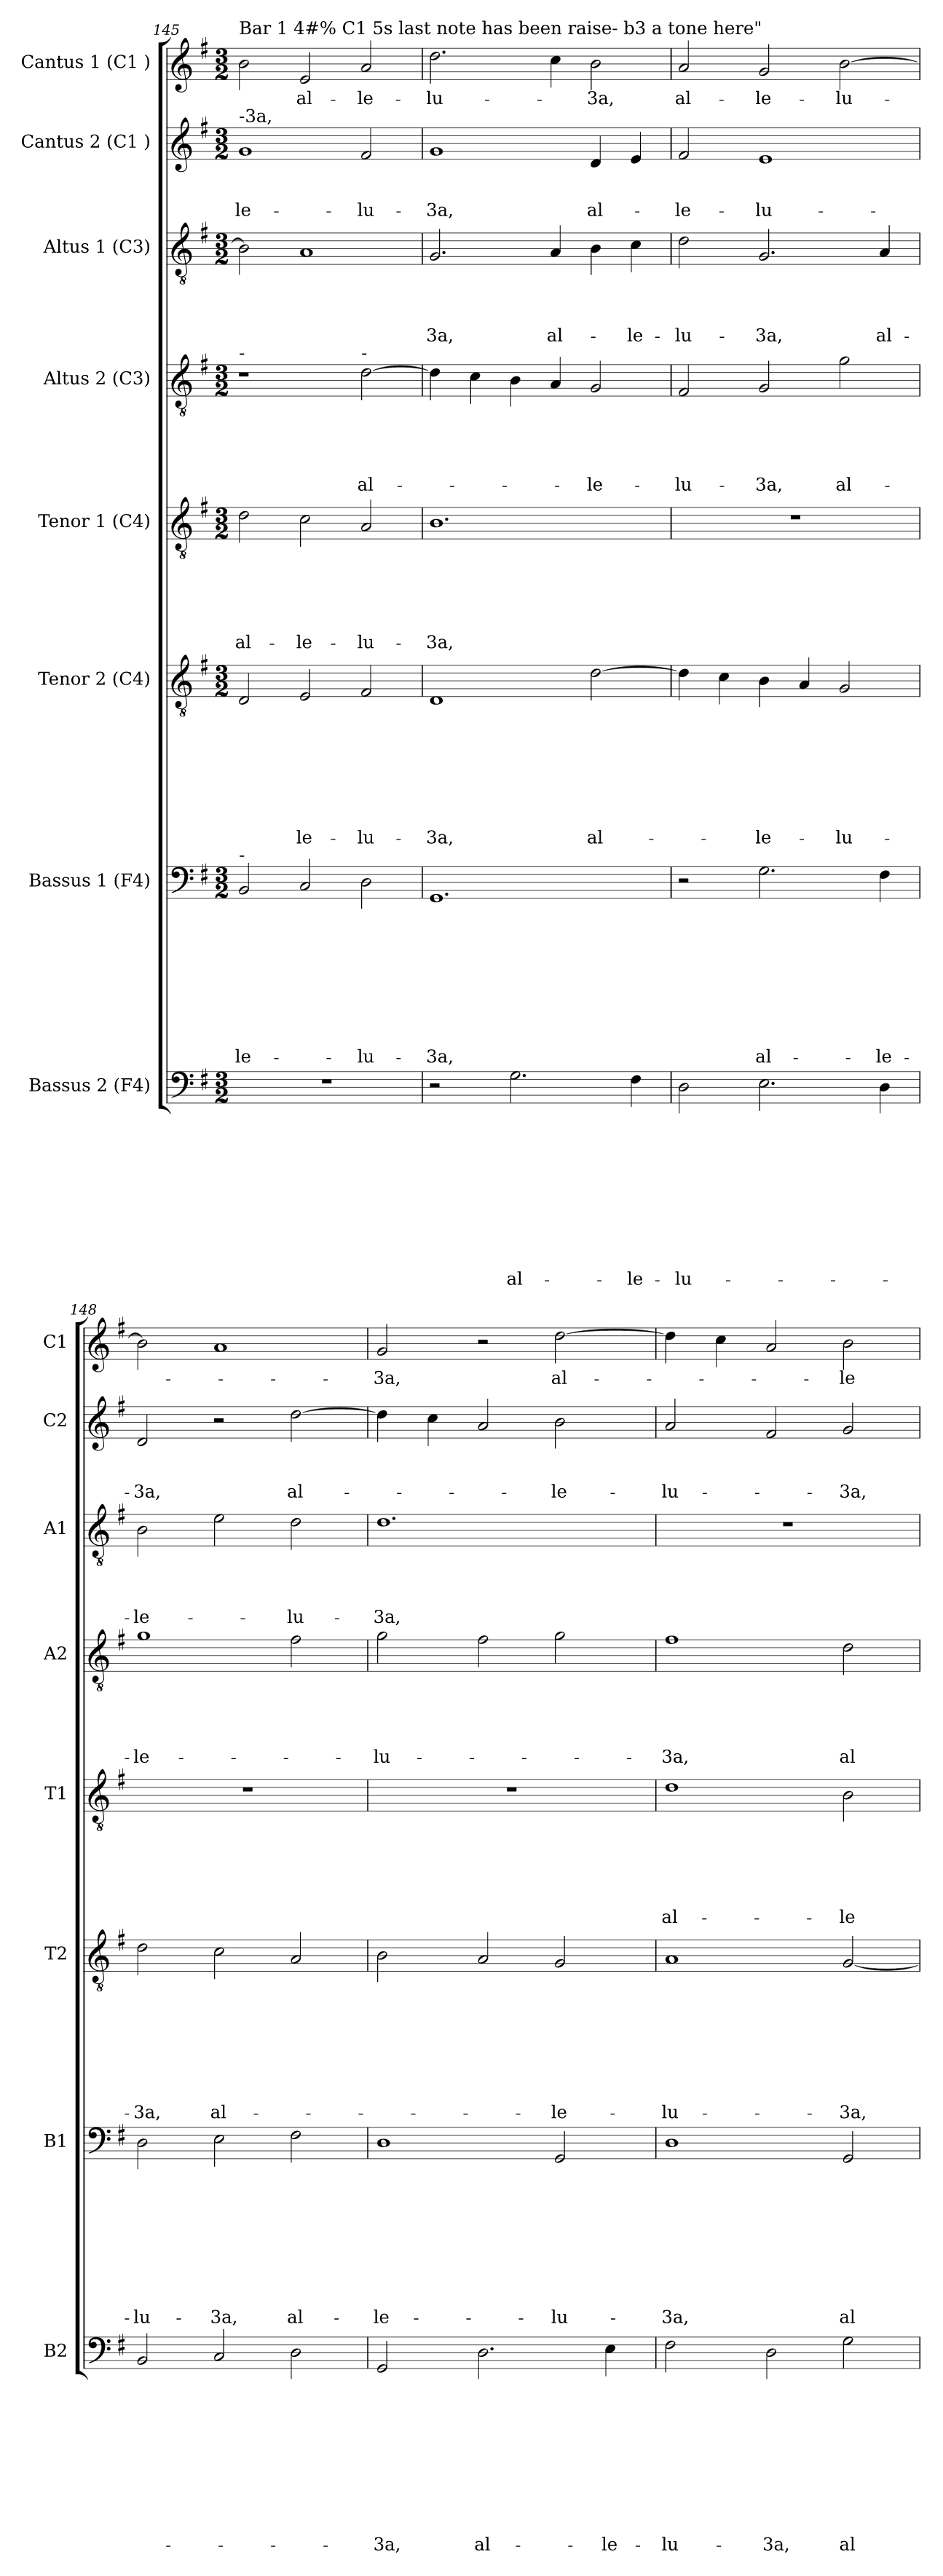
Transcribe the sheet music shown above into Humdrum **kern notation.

**kern	**text	**text	**text	**text	**text	**text	**text	**text	**text	**text	**kern	**text	**text	**text	**text	**text	**text	**text	**text	**text	**kern	**text	**text	**text	**text	**text	**text	**text	**text	**kern	**text	**text	**text	**text	**text	**text	**kern	**text	**text	**text	**text	**text	**kern	**text	**text	**text	**text	**kern	**text	**text	**text	**kern	**text
*part8	*part8	*part8	*part8	*part8	*part8	*part8	*part8	*part8	*part8	*part8	*part7	*part7	*part7	*part7	*part7	*part7	*part7	*part7	*part7	*part7	*part6	*part6	*part6	*part6	*part6	*part6	*part6	*part6	*part6	*part5	*part5	*part5	*part5	*part5	*part5	*part5	*part4	*part4	*part4	*part4	*part4	*part4	*part3	*part3	*part3	*part3	*part3	*part2	*part2	*part2	*part2	*part1	*part1
*staff8	*staff8	*staff8	*staff8	*staff8	*staff8	*staff8	*staff8	*staff8	*staff8	*staff8	*staff7	*staff7	*staff7	*staff7	*staff7	*staff7	*staff7	*staff7	*staff7	*staff7	*staff6	*staff6	*staff6	*staff6	*staff6	*staff6	*staff6	*staff6	*staff6	*staff5	*staff5	*staff5	*staff5	*staff5	*staff5	*staff5	*staff4	*staff4	*staff4	*staff4	*staff4	*staff4	*staff3	*staff3	*staff3	*staff3	*staff3	*staff2	*staff2	*staff2	*staff2	*staff1	*staff1
*I"Bassus 2 (F4)	*	*	*	*	*	*	*	*	*	*	*I"Bassus 1 (F4)	*	*	*	*	*	*	*	*	*	*I"Tenor 2 (C4)	*	*	*	*	*	*	*	*	*I"Tenor 1 (C4)	*	*	*	*	*	*	*I"Altus 2 (C3)	*	*	*	*	*	*I"Altus 1 (C3)	*	*	*	*	*I"Cantus 2 (C1 )	*	*	*	*I"Cantus 1 (C1 )	*
*I'B2	*	*	*	*	*	*	*	*	*	*	*I'B1	*	*	*	*	*	*	*	*	*	*I'T2	*	*	*	*	*	*	*	*	*I'T1	*	*	*	*	*	*	*I'A2	*	*	*	*	*	*I'A1	*	*	*	*	*I'C2	*	*	*	*I'C1	*
!!LO:LB:g=z
*clefF4	*	*	*	*	*	*	*	*	*	*	*clefF4	*	*	*	*	*	*	*	*	*	*clefGv2	*	*	*	*	*	*	*	*	*clefGv2	*	*	*	*	*	*	*clefGv2	*	*	*	*	*	*clefGv2	*	*	*	*	*clefG2	*	*	*	*clefG2	*
*k[f#]	*	*	*	*	*	*	*	*	*	*	*k[f#]	*	*	*	*	*	*	*	*	*	*k[f#]	*	*	*	*	*	*	*	*	*k[f#]	*	*	*	*	*	*	*k[f#]	*	*	*	*	*	*k[f#]	*	*	*	*	*k[f#]	*	*	*	*k[f#]	*
*G:	*	*	*	*	*	*	*	*	*	*	*G:	*	*	*	*	*	*	*	*	*	*G:	*	*	*	*	*	*	*	*	*G:	*	*	*	*	*	*	*G:	*	*	*	*	*	*G:	*	*	*	*	*G:	*	*	*	*G:	*
*M3/2	*	*	*	*	*	*	*	*	*	*	*M3/2	*	*	*	*	*	*	*	*	*	*M3/2	*	*	*	*	*	*	*	*	*M3/2	*	*	*	*	*	*	*M3/2	*	*	*	*	*	*M3/2	*	*	*	*	*M3/2	*	*	*	*M3/2	*
=145	=145	=145	=145	=145	=145	=145	=145	=145	=145	=145	=145	=145	=145	=145	=145	=145	=145	=145	=145	=145	=145	=145	=145	=145	=145	=145	=145	=145	=145	=145	=145	=145	=145	=145	=145	=145	=145	=145	=145	=145	=145	=145	=145	=145	=145	=145	=145	=145	=145	=145	=145	=145	=145
!	!	!	!	!	!	!	!	!	!	!	!	!	!	!	!	!	!	!	!	!	!	!	!	!	!	!	!	!	!	!	!	!	!	!	!	!	!	!	!	!	!	!	!	!	!	!	!	!	!	!	!	!LO:TX:a:t=Bar 1 4#% C1 5s last note has been raise- b3 a tone here"	!
!	!	!	!	!	!	!	!	!	!	!	!	!	!	!	!	!	!	!	!	!	!	!	!	!	!	!	!	!	!	!	!	!	!	!	!	!	!	!	!	!	!	!	!	!	!	!	!	!LO:TX:a:t=-3a,	!	!	!	!	!
!	!	!	!	!	!	!	!	!	!	!	!	!	!	!	!	!	!	!	!	!	!	!	!	!	!	!	!	!	!	!	!	!	!	!	!	!	!LO:TX:a:t=-	!	!	!	!	!	!	!	!	!	!	!	!	!	!	!	!
!	!	!	!	!	!	!	!	!	!	!	!LO:TX:a:t=-	!	!	!	!	!	!	!	!	!	!	!	!	!	!	!	!	!	!	!	!	!	!	!	!	!	!	!	!	!	!	!	!	!	!	!	!	!	!	!	!	!	!
!LO:N:vis=1	!	!	!	!	!	!	!	!	!	!	!	!	!	!	!	!	!	!	!	!LO:LY:b	!	!	!	!	!	!	!	!	!	!	!	!	!	!	!	!LO:LY:b	!	!	!	!	!	!	!	!	!	!	!	!	!	!	!LO:LY:b	!	!
1.r	.	.	.	.	.	.	.	.	.	.	2BB/	.	.	.	.	.	.	.	.	-le-	2D/	.	.	.	.	.	.	.	.	2d\	.	.	.	.	.	al-	1r	.	.	.	.	.	2B\]	.	.	.	.	1g	.	.	-le-	2b\	.
!	!	!	!	!	!	!	!	!	!	!	!	!	!	!	!	!	!	!	!	!	!	!	!	!	!	!	!	!	!LO:LY:b	!	!	!	!	!	!	!LO:LY:b	!	!	!	!	!	!	!	!	!	!	!	!	!	!	!	!	!LO:LY:b
.	.	.	.	.	.	.	.	.	.	.	2C/	.	.	.	.	.	.	.	.	.	2E/	.	.	.	.	.	.	.	-le-	2c\	.	.	.	.	.	-le-	.	.	.	.	.	.	1A	.	.	.	.	.	.	.	.	2e/	-al-
!	!	!	!	!	!	!	!	!	!	!	!	!	!	!	!	!	!	!	!	!	!	!	!	!	!	!	!	!	!	!	!	!	!	!	!	!	!LO:TX:a:t=-	!	!	!	!	!	!	!	!	!	!	!	!	!	!	!	!
!	!	!	!	!	!	!	!	!	!	!	!	!	!	!	!	!	!	!	!	!LO:LY:b	!	!	!	!	!	!	!	!	!LO:LY:b	!	!	!	!	!	!	!LO:LY:b	!	!	!	!	!	!LO:LY:b	!	!	!	!	!	!	!	!	!LO:LY:b	!	!LO:LY:b
.	.	.	.	.	.	.	.	.	.	.	2D\	.	.	.	.	.	.	.	.	-lu-	2F#/	.	.	.	.	.	.	.	-lu-	2A/	.	.	.	.	.	-lu-	[>2d\	.	.	.	.	al-	.	.	.	.	.	2f#/	.	.	-lu-	2a/	-le-
=146	=146	=146	=146	=146	=146	=146	=146	=146	=146	=146	=146	=146	=146	=146	=146	=146	=146	=146	=146	=146	=146	=146	=146	=146	=146	=146	=146	=146	=146	=146	=146	=146	=146	=146	=146	=146	=146	=146	=146	=146	=146	=146	=146	=146	=146	=146	=146	=146	=146	=146	=146	=146	=146
!	!	!	!	!	!	!	!	!	!	!	!	!	!	!	!	!	!	!	!	!LO:LY:b	!	!	!	!	!	!	!	!	!LO:LY:b	!	!	!	!	!	!	!LO:LY:b	!	!	!	!	!	!	!	!	!	!	!LO:LY:b	!	!	!	!LO:LY:b	!	!LO:LY:b
2r	.	.	.	.	.	.	.	.	.	.	1.GG	.	.	.	.	.	.	.	.	-3a,	1D	.	.	.	.	.	.	.	-3a,	1.B	.	.	.	.	.	-3a,	4d\]	.	.	.	.	.	2.G/	.	.	.	-3a,	1g	.	.	-3a,	2.dd\	-lu-
.	.	.	.	.	.	.	.	.	.	.	.	.	.	.	.	.	.	.	.	.	.	.	.	.	.	.	.	.	.	.	.	.	.	.	.	.	4c\	.	.	.	.	.	.	.	.	.	.	.	.	.	.	.	.
!	!	!	!	!	!	!	!	!	!	!LO:LY:b	!	!	!	!	!	!	!	!	!	!	!	!	!	!	!	!	!	!	!	!	!	!	!	!	!	!	!	!	!	!	!	!	!	!	!	!	!	!	!	!	!	!	!
2.G\	.	.	.	.	.	.	.	.	.	al-	.	.	.	.	.	.	.	.	.	.	.	.	.	.	.	.	.	.	.	.	.	.	.	.	.	.	4B\	.	.	.	.	.	.	.	.	.	.	.	.	.	.	.	.
!	!	!	!	!	!	!	!	!	!	!	!	!	!	!	!	!	!	!	!	!	!	!	!	!	!	!	!	!	!	!	!	!	!	!	!	!	!	!	!	!	!	!	!	!	!	!	!LO:LY:b	!	!	!	!	!	!
.	.	.	.	.	.	.	.	.	.	.	.	.	.	.	.	.	.	.	.	.	.	.	.	.	.	.	.	.	.	.	.	.	.	.	.	.	4A/	.	.	.	.	.	4A/	.	.	.	al-	.	.	.	.	4cc\	.
!	!	!	!	!	!	!	!	!	!	!	!	!	!	!	!	!	!	!	!	!	!	!	!	!	!	!	!	!	!LO:LY:b	!	!	!	!	!	!	!	!	!	!	!	!	!LO:LY:b	!	!	!	!	!	!	!	!	!LO:LY:b	!	!LO:LY:b
.	.	.	.	.	.	.	.	.	.	.	.	.	.	.	.	.	.	.	.	.	[>2d\	.	.	.	.	.	.	.	al-	.	.	.	.	.	.	.	2G/	.	.	.	.	-le-	4B\	.	.	.	.	4d/	.	.	al-	2b\	-3a,
!	!	!	!	!	!	!	!	!	!	!LO:LY:b	!	!	!	!	!	!	!	!	!	!	!	!	!	!	!	!	!	!	!	!	!	!	!	!	!	!	!	!	!	!	!	!	!	!	!	!	!LO:LY:b	!	!	!	!	!	!
4F#\	.	.	.	.	.	.	.	.	.	-le-	.	.	.	.	.	.	.	.	.	.	.	.	.	.	.	.	.	.	.	.	.	.	.	.	.	.	.	.	.	.	.	.	4c\	.	.	.	-le-	4e/	.	.	.	.	.
=147	=147	=147	=147	=147	=147	=147	=147	=147	=147	=147	=147	=147	=147	=147	=147	=147	=147	=147	=147	=147	=147	=147	=147	=147	=147	=147	=147	=147	=147	=147	=147	=147	=147	=147	=147	=147	=147	=147	=147	=147	=147	=147	=147	=147	=147	=147	=147	=147	=147	=147	=147	=147	=147
!	!	!	!	!	!	!	!	!	!	!LO:LY:b	!	!	!	!	!	!	!	!	!	!	!	!	!	!	!	!	!	!	!	!LO:N:vis=1	!	!	!	!	!	!	!	!	!	!	!	!LO:LY:b	!	!	!	!	!LO:LY:b	!	!	!	!LO:LY:b	!	!LO:LY:b
2D\	.	.	.	.	.	.	.	.	.	-lu-	2r	.	.	.	.	.	.	.	.	.	4d\]	.	.	.	.	.	.	.	.	1.r	.	.	.	.	.	.	2F#/	.	.	.	.	-lu-	2d\	.	.	.	-lu-	2f#/	.	.	-le-	2a/	al-
.	.	.	.	.	.	.	.	.	.	.	.	.	.	.	.	.	.	.	.	.	4c\	.	.	.	.	.	.	.	.	.	.	.	.	.	.	.	.	.	.	.	.	.	.	.	.	.	.	.	.	.	.	.	.
!	!	!	!	!	!	!	!	!	!	!	!	!	!	!	!	!	!	!	!	!LO:LY:b	!	!	!	!	!	!	!	!	!LO:LY:b	!	!	!	!	!	!	!	!	!	!	!	!	!LO:LY:b	!	!	!	!	!LO:LY:b	!	!	!	!LO:LY:b	!	!LO:LY:b
2.E\	.	.	.	.	.	.	.	.	.	.	2.G\	.	.	.	.	.	.	.	.	al-	4B\	.	.	.	.	.	.	.	-le-	.	.	.	.	.	.	.	2G/	.	.	.	.	-3a,	2.G/	.	.	.	-3a,	1e	.	.	-lu-	2g/	-le-
.	.	.	.	.	.	.	.	.	.	.	.	.	.	.	.	.	.	.	.	.	4A/	.	.	.	.	.	.	.	.	.	.	.	.	.	.	.	.	.	.	.	.	.	.	.	.	.	.	.	.	.	.	.	.
!	!	!	!	!	!	!	!	!	!	!	!	!	!	!	!	!	!	!	!	!	!	!	!	!	!	!	!	!	!LO:LY:b	!	!	!	!	!	!	!	!	!	!	!	!	!LO:LY:b	!	!	!	!	!	!	!	!	!	!	!LO:LY:b
.	.	.	.	.	.	.	.	.	.	.	.	.	.	.	.	.	.	.	.	.	2G/	.	.	.	.	.	.	.	-lu-	.	.	.	.	.	.	.	2g\	.	.	.	.	al-	.	.	.	.	.	.	.	.	.	[>2b\	-lu-
!	!	!	!	!	!	!	!	!	!	!	!	!	!	!	!	!	!	!	!	!LO:LY:b	!	!	!	!	!	!	!	!	!	!	!	!	!	!	!	!	!	!	!	!	!	!	!	!	!	!	!LO:LY:b	!	!	!	!	!	!
4D\	.	.	.	.	.	.	.	.	.	.	4F#\	.	.	.	.	.	.	.	.	-le-	.	.	.	.	.	.	.	.	.	.	.	.	.	.	.	.	.	.	.	.	.	.	4A/	.	.	.	al-	.	.	.	.	.	.
=148	=148	=148	=148	=148	=148	=148	=148	=148	=148	=148	=148	=148	=148	=148	=148	=148	=148	=148	=148	=148	=148	=148	=148	=148	=148	=148	=148	=148	=148	=148	=148	=148	=148	=148	=148	=148	=148	=148	=148	=148	=148	=148	=148	=148	=148	=148	=148	=148	=148	=148	=148	=148	=148
!	!	!	!	!	!	!	!	!	!	!	!	!	!	!	!	!	!	!	!	!LO:LY:b	!	!	!	!	!	!	!	!	!LO:LY:b	!LO:N:vis=1	!	!	!	!	!	!	!	!	!	!	!	!LO:LY:b	!	!	!	!	!LO:LY:b	!	!	!	!LO:LY:b	!	!
2BB/	.	.	.	.	.	.	.	.	.	.	2D\	.	.	.	.	.	.	.	.	-lu-	2d\	.	.	.	.	.	.	.	-3a,	1.r	.	.	.	.	.	.	1g	.	.	.	.	-le-	2B\	.	.	.	-le-	2d/	.	.	-3a,	2b\]	.
!	!	!	!	!	!	!	!	!	!	!	!	!	!	!	!	!	!	!	!	!LO:LY:b	!	!	!	!	!	!	!	!	!LO:LY:b	!	!	!	!	!	!	!	!	!	!	!	!	!	!	!	!	!	!	!	!	!	!	!	!
2C/	.	.	.	.	.	.	.	.	.	.	2E\	.	.	.	.	.	.	.	.	-3a,	2c\	.	.	.	.	.	.	.	al-	.	.	.	.	.	.	.	.	.	.	.	.	.	2e\	.	.	.	.	2r	.	.	.	1a	.
!	!	!	!	!	!	!	!	!	!	!	!	!	!	!	!	!	!	!	!	!LO:LY:b	!	!	!	!	!	!	!	!	!	!	!	!	!	!	!	!	!	!	!	!	!	!	!	!	!	!	!LO:LY:b	!	!	!	!LO:LY:b	!	!
2D\	.	.	.	.	.	.	.	.	.	.	2F#\	.	.	.	.	.	.	.	.	al-	2A/	.	.	.	.	.	.	.	.	.	.	.	.	.	.	.	2f#\	.	.	.	.	.	2d\	.	.	.	-lu-	[>2dd\	.	.	al-	.	.
=149	=149	=149	=149	=149	=149	=149	=149	=149	=149	=149	=149	=149	=149	=149	=149	=149	=149	=149	=149	=149	=149	=149	=149	=149	=149	=149	=149	=149	=149	=149	=149	=149	=149	=149	=149	=149	=149	=149	=149	=149	=149	=149	=149	=149	=149	=149	=149	=149	=149	=149	=149	=149	=149
!	!	!	!	!	!	!	!	!	!	!LO:LY:b	!	!	!	!	!	!	!	!	!	!LO:LY:b	!	!	!	!	!	!	!	!	!	!LO:N:vis=1	!	!	!	!	!	!	!	!	!	!	!	!LO:LY:b	!	!	!	!	!LO:LY:b	!	!	!	!	!	!LO:LY:b
2GG/	.	.	.	.	.	.	.	.	.	-3a,	1D	.	.	.	.	.	.	.	.	-le-	2B\	.	.	.	.	.	.	.	.	1.r	.	.	.	.	.	.	2g\	.	.	.	.	-lu-	1.d	.	.	.	-3a,	4dd\]	.	.	.	2g/	-3a,
.	.	.	.	.	.	.	.	.	.	.	.	.	.	.	.	.	.	.	.	.	.	.	.	.	.	.	.	.	.	.	.	.	.	.	.	.	.	.	.	.	.	.	.	.	.	.	.	4cc\	.	.	.	.	.
!	!	!	!	!	!	!	!	!	!	!LO:LY:b	!	!	!	!	!	!	!	!	!	!	!	!	!	!	!	!	!	!	!	!	!	!	!	!	!	!	!	!	!	!	!	!	!	!	!	!	!	!	!	!	!	!	!
2.D\	.	.	.	.	.	.	.	.	.	al-	.	.	.	.	.	.	.	.	.	.	2A/	.	.	.	.	.	.	.	.	.	.	.	.	.	.	.	2f#\	.	.	.	.	.	.	.	.	.	.	2a/	.	.	.	2r	.
!	!	!	!	!	!	!	!	!	!	!	!	!	!	!	!	!	!	!	!	!LO:LY:b	!	!	!	!	!	!	!	!	!LO:LY:b	!	!	!	!	!	!	!	!	!	!	!	!	!	!	!	!	!	!	!	!	!	!LO:LY:b	!	!LO:LY:b
.	.	.	.	.	.	.	.	.	.	.	2GG/	.	.	.	.	.	.	.	.	-lu-	2G/	.	.	.	.	.	.	.	-le-	.	.	.	.	.	.	.	2g\	.	.	.	.	.	.	.	.	.	.	2b\	.	.	-le-	[>2dd\	al-
!	!	!	!	!	!	!	!	!	!	!LO:LY:b	!	!	!	!	!	!	!	!	!	!	!	!	!	!	!	!	!	!	!	!	!	!	!	!	!	!	!	!	!	!	!	!	!	!	!	!	!	!	!	!	!	!	!
4E\	.	.	.	.	.	.	.	.	.	-le-	.	.	.	.	.	.	.	.	.	.	.	.	.	.	.	.	.	.	.	.	.	.	.	.	.	.	.	.	.	.	.	.	.	.	.	.	.	.	.	.	.	.	.
=150	=150	=150	=150	=150	=150	=150	=150	=150	=150	=150	=150	=150	=150	=150	=150	=150	=150	=150	=150	=150	=150	=150	=150	=150	=150	=150	=150	=150	=150	=150	=150	=150	=150	=150	=150	=150	=150	=150	=150	=150	=150	=150	=150	=150	=150	=150	=150	=150	=150	=150	=150	=150	=150
!	!	!	!	!	!	!	!	!	!	!LO:LY:b	!	!	!	!	!	!	!	!	!	!LO:LY:b	!	!	!	!	!	!	!	!	!LO:LY:b	!	!	!	!	!	!	!LO:LY:b	!	!	!	!	!	!LO:LY:b	!LO:N:vis=1	!	!	!	!	!	!	!	!LO:LY:b	!	!
2F#\	.	.	.	.	.	.	.	.	.	-lu-	1D	.	.	.	.	.	.	.	.	-3a,	1A	.	.	.	.	.	.	.	-lu-	1d	.	.	.	.	.	al-	1f#	.	.	.	.	-3a,	1.r	.	.	.	.	2a/	.	.	-lu-	4dd\]	.
.	.	.	.	.	.	.	.	.	.	.	.	.	.	.	.	.	.	.	.	.	.	.	.	.	.	.	.	.	.	.	.	.	.	.	.	.	.	.	.	.	.	.	.	.	.	.	.	.	.	.	.	4cc\	.
!	!	!	!	!	!	!	!	!	!	!LO:LY:b	!	!	!	!	!	!	!	!	!	!	!	!	!	!	!	!	!	!	!	!	!	!	!	!	!	!	!	!	!	!	!	!	!	!	!	!	!	!	!	!	!	!	!
2D\	.	.	.	.	.	.	.	.	.	-3a,	.	.	.	.	.	.	.	.	.	.	.	.	.	.	.	.	.	.	.	.	.	.	.	.	.	.	.	.	.	.	.	.	.	.	.	.	.	2f#/	.	.	.	2a/	.
!	!	!	!	!	!	!	!	!	!	!LO:LY:b	!	!	!	!	!	!	!	!	!	!LO:LY:b	!	!	!	!	!	!	!	!	!LO:LY:b	!	!	!	!	!	!	!LO:LY:b	!	!	!	!	!	!LO:LY:b	!	!	!	!	!	!	!	!	!LO:LY:b	!	!LO:LY:b
2G\	.	.	.	.	.	.	.	.	.	al-	2GG/	.	.	.	.	.	.	.	.	al-	[>2G/	.	.	.	.	.	.	.	-3a,	2B\	.	.	.	.	.	-le-	2d\	.	.	.	.	al-	.	.	.	.	.	2g/	.	.	-3a,	2b\	-le-
=	=	=	=	=	=	=	=	=	=	=	=	=	=	=	=	=	=	=	=	=	=	=	=	=	=	=	=	=	=	=	=	=	=	=	=	=	=	=	=	=	=	=	=	=	=	=	=	=	=	=	=	=	=
*-	*-	*-	*-	*-	*-	*-	*-	*-	*-	*-	*-	*-	*-	*-	*-	*-	*-	*-	*-	*-	*-	*-	*-	*-	*-	*-	*-	*-	*-	*-	*-	*-	*-	*-	*-	*-	*-	*-	*-	*-	*-	*-	*-	*-	*-	*-	*-	*-	*-	*-	*-	*-	*-
